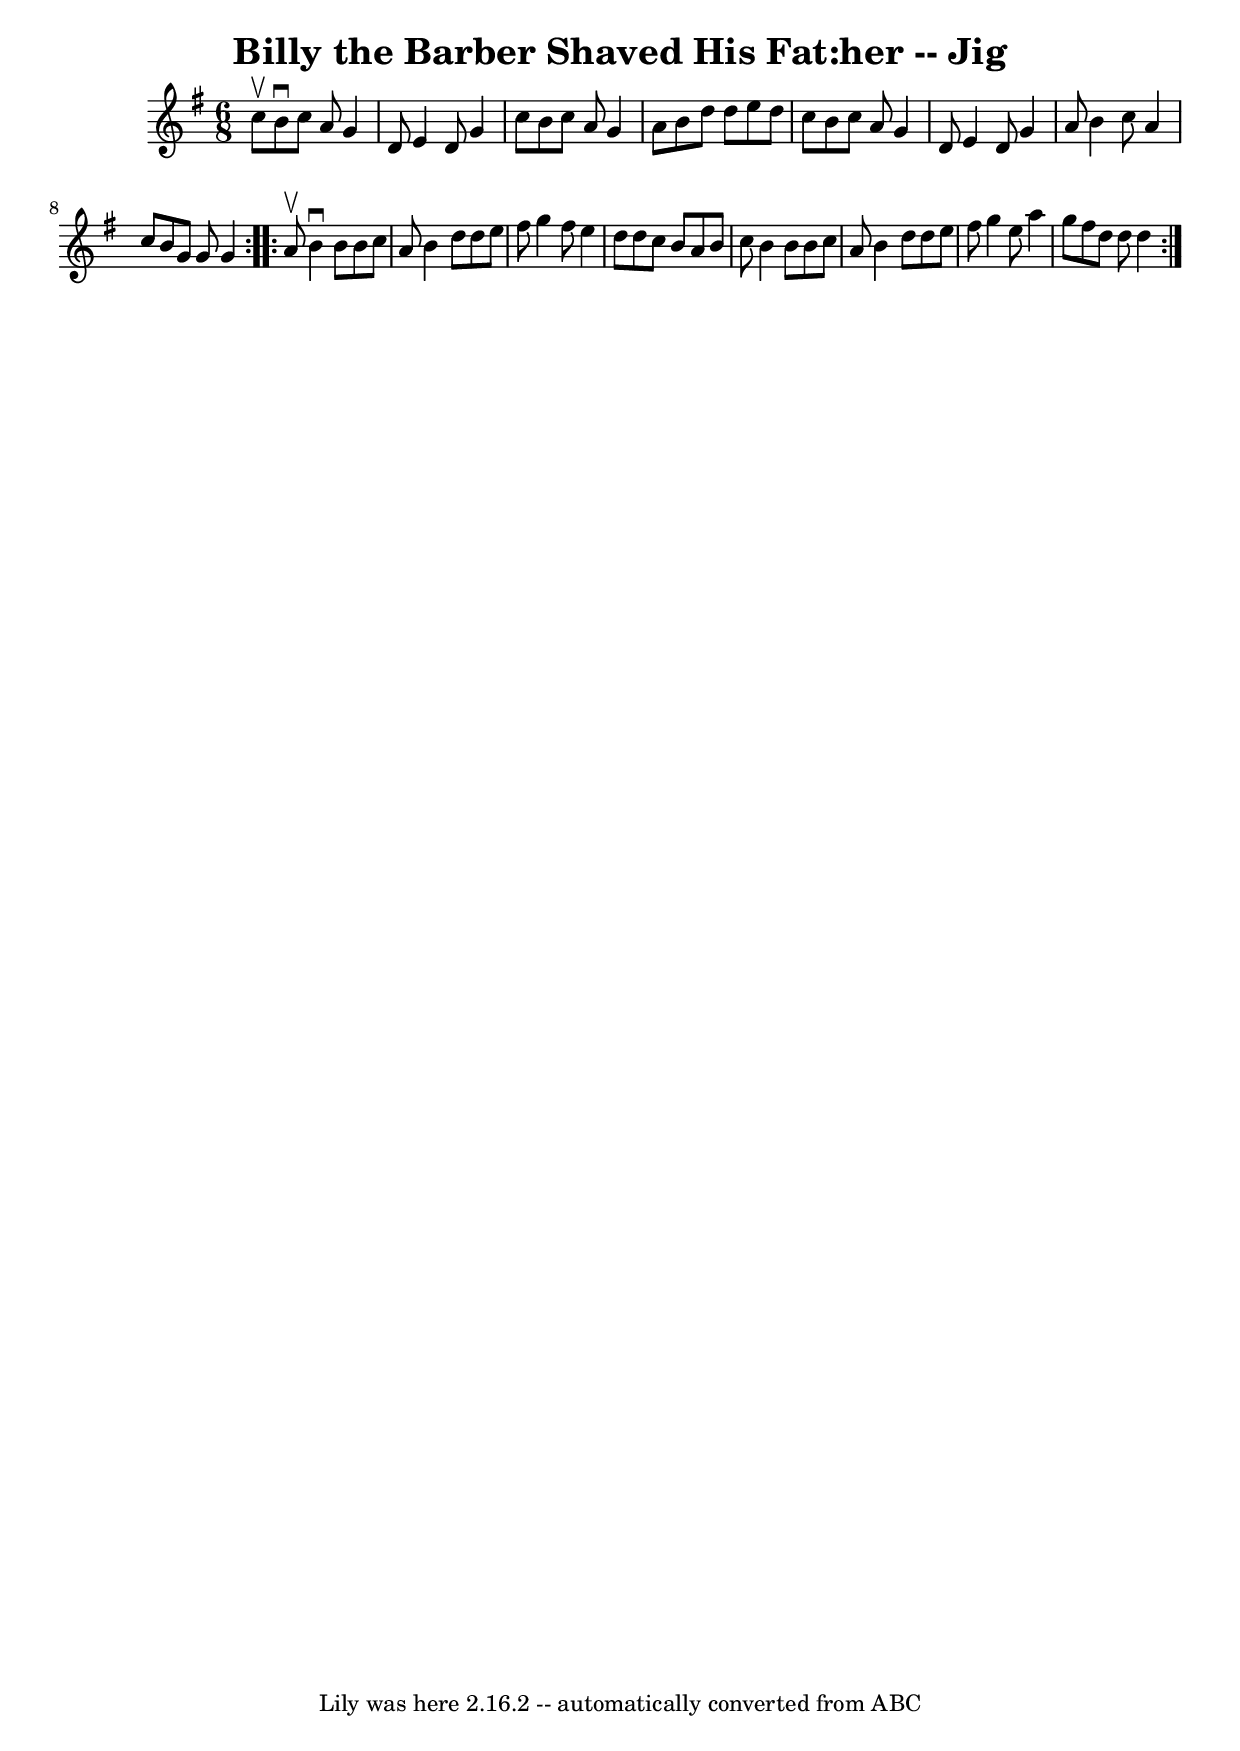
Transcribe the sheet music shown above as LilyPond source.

\version "2.16.2"
\include "Mammoth.ily"
\header {
  %% book = "Ryan's Mammoth Collection"
  crossRefNumber = "1"
  footnotes = ""
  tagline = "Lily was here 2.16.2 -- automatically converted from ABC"
  title = "Billy the Barber Shaved His Fat:her -- Jig"

}
voicedefault =  {



  \repeat volta 2 {

    \time 6/8 
    \key g \major
 c''8^\upbow |
    b'8^\downbow c''8 a'8   
    g'4 d'8  |
    e'4 d'8 g'4 c''8  |
    b'8 c''8    
    a'8 g'4 a'8  |
    b'8 d''8 d''8 e''8 d''8 c''8  
    |
    b'8 c''8 a'8 g'4 d'8  |
    e'4 d'8 g'4    
    a'8  |
    b'4 c''8 a'4 c''8  |
    b'8 g'8 g'8 g'4 
    
  } 
  \repeat volta 2 {
    a'8^\upbow |
    b'4^\downbow b'8 b'8    
    c''8 a'8  |
    b'4 d''8 d''8 e''8 fis''8  |
    g''4  
    fis''8 e''4 d''8  |
    d''8 c''8 b'8 a'8 b'8 c''8  
    |
    b'4 b'8 b'8 c''8 a'8  |
    b'4 d''8 d''8   
    e''8 fis''8  |
    g''4 e''8 a''4 g''8  |
    fis''8    
    d''8 d''8 d''4  
  }   

}

\score{
  <<

    \context Staff="default"
    {
      \voicedefault 
      
    }

  >>
  \layout {
    
  }
  \midi {
  }

}
